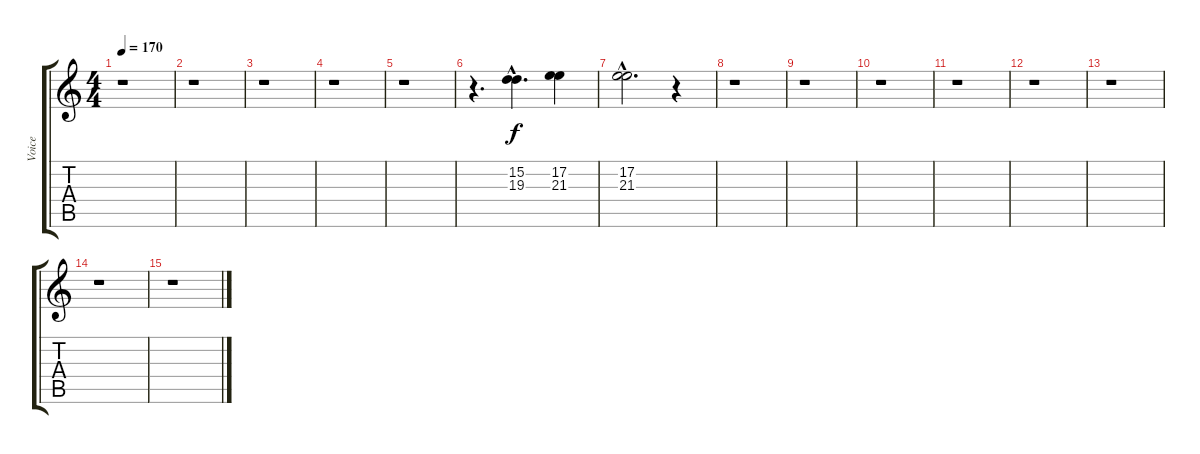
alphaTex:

\track ("Voice" "Voice") {instrument sopranosax}
\staff {score tabs}
\tuning (E4 B3 G3 D3 A2 E2) {hide}
\ts (4 4)
\tempo 170
\clef g2
\ks c
r.1{dy f} |
r.1 |
r.1 |
r.1 |
r.1 |
r.4{d} (15.2{hac} 19.3{hac}).4{d} (17.2 21.3).4 |
(17.2{hac} 21.3{hac}).2{d} r.4 |
r.1 |
r.1 |
r.1 |
r.1 |
r.1 |
r.1 |
r.1 |
r.1
